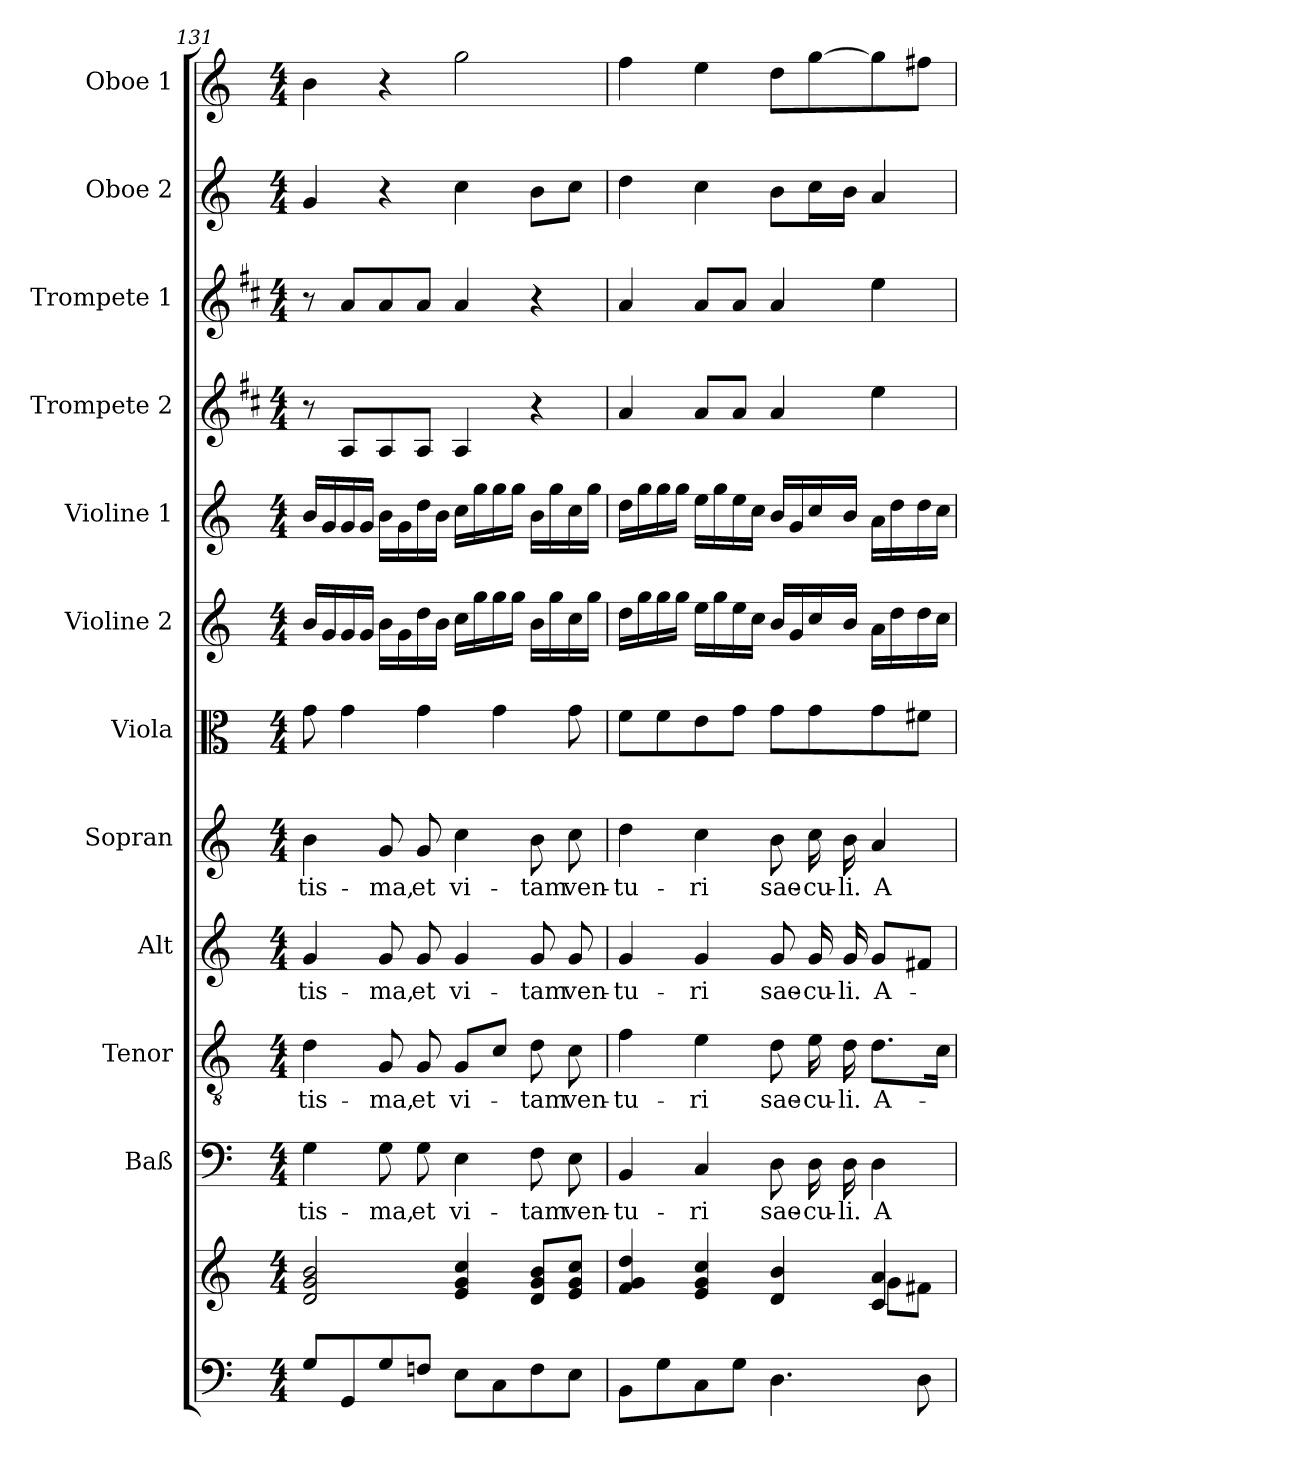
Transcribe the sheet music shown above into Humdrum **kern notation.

**kern	**kern	**kern	**text	**kern	**text	**kern	**text	**kern	**text	**kern	**kern	**kern	**kern	**kern	**kern	**kern
*part12	*part12	*part11	*part11	*part10	*part10	*part9	*part9	*part8	*part8	*part7	*part6	*part5	*part4	*part3	*part2	*part1
*staff13	*staff12	*staff11	*staff11	*staff10	*staff10	*staff9	*staff9	*staff8	*staff8	*staff7	*staff6	*staff5	*staff4	*staff3	*staff2	*staff1
*	*	*I"Baß	*	*I"Tenor	*	*I"Alt	*	*I"Sopran	*	*I"Viola	*I"Violine 2	*I"Violine 1	*I"Trompete 2	*I"Trompete 1	*I"Oboe 2	*I"Oboe 1
*	*	*I'Baß	*	*I'Ten	*	*I'Alt	*	*I'Sop	*	*I'Vla.	*I'Vln. 2	*I'Vln. 1	*I'Trp. 2	*I'Trp. 1	*I'Ob. 2	*I'Ob. 1
*clefF4	*clefG2	*clefF4	*	*clefGv2	*	*clefG2	*	*clefG2	*	*clefC3	*clefG2	*clefG2	*clefG2	*clefG2	*clefG2	*clefG2
*	*	*	*	*	*	*	*	*	*	*	*	*	*ITrd1c2	*ITrd1c2	*	*
*k[]	*k[]	*k[]	*	*k[]	*	*k[]	*	*k[]	*	*k[]	*k[]	*k[]	*k[]	*k[]	*k[]	*k[]
*C:	*C:	*C:	*	*C:	*	*C:	*	*C:	*	*C:	*C:	*C:	*C:	*C:	*C:	*C:
*M4/4	*M4/4	*M4/4	*	*M4/4	*	*M4/4	*	*M4/4	*	*M4/4	*M4/4	*M4/4	*M4/4	*M4/4	*M4/4	*M4/4
=131	=131	=131	=131	=131	=131	=131	=131	=131	=131	=131	=131	=131	=131	=131	=131	=131
!	!	!	!LO:LY:b	!	!LO:LY:b	!	!LO:LY:b	!	!LO:LY:b	!	!	!	!	!	!	!
8G/L	2d/ 2g/ 2b/	4G\	-tis-	4d\	-tis-	4g/	-tis-	4b\	-tis-	8g\	16b/LL	16b/LL	8r	8r	4g/	4b\
.	.	.	.	.	.	.	.	.	.	.	16g/	16g/	.	.	.	.
8GG/	.	.	.	.	.	.	.	.	.	4g\	16g/	16g/	8G/L	8g/L	.	.
.	.	.	.	.	.	.	.	.	.	.	16g/JJ	16g/JJ	.	.	.	.
!	!	!	!LO:LY:b	!	!LO:LY:b	!	!LO:LY:b	!	!LO:LY:b	!	!	!	!	!	!	!
8G/	.	8G\	-ma,	8G/	-ma,	8g/	-ma,	8g/	-ma,	.	16b\LL	16b\LL	8G/	8g/	4r	4r
.	.	.	.	.	.	.	.	.	.	.	16g\	16g\	.	.	.	.
!	!	!	!LO:LY:b	!	!LO:LY:b	!	!LO:LY:b	!	!LO:LY:b	!	!	!	!	!	!	!
8Fn/J	.	8G\	et	8G/	et	8g/	et	8g/	et	4g\	16dd\	16dd\	8G/J	8g/J	.	.
.	.	.	.	.	.	.	.	.	.	.	16b\JJ	16b\JJ	.	.	.	.
!	!	!	!LO:LY:b	!	!LO:LY:b	!	!LO:LY:b	!	!LO:LY:b	!	!	!	!	!	!	!
8E\L	4e/ 4g/ 4cc/	4E\	vi-	8G/L	vi-	4g/	vi-	4cc\	vi-	.	16cc\LL	16cc\LL	4G/	4g/	4cc\	2gg\
.	.	.	.	.	.	.	.	.	.	.	16gg\	16gg\	.	.	.	.
8C\	.	.	.	8c/J	.	.	.	.	.	4g\	16gg\	16gg\	.	.	.	.
.	.	.	.	.	.	.	.	.	.	.	16gg\JJ	16gg\JJ	.	.	.	.
!	!	!	!LO:LY:b	!	!LO:LY:b	!	!LO:LY:b	!	!LO:LY:b	!	!	!	!	!	!	!
8F\	8d/ 8g/ 8b/L	8F\	-tam	8d\	-tam	8g/	-tam	8b\	-tam	.	16b\LL	16b\LL	4r	4r	8b\L	.
.	.	.	.	.	.	.	.	.	.	.	16gg\	16gg\	.	.	.	.
!	!	!	!LO:LY:b	!	!LO:LY:b	!	!LO:LY:b	!	!LO:LY:b	!	!	!	!	!	!	!
8E\J	8e/ 8g/ 8cc/J	8E\	ven-	8c\	ven-	8g/	ven-	8cc\	ven-	8g\	16cc\	16cc\	.	.	8cc\J	.
.	.	.	.	.	.	.	.	.	.	.	16gg\JJ	16gg\JJ	.	.	.	.
=132	=132	=132	=132	=132	=132	=132	=132	=132	=132	=132	=132	=132	=132	=132	=132	=132
*	*^	*	*	*	*	*	*	*	*	*	*	*	*	*	*	*
!	!	!	!	!LO:LY:b	!	!LO:LY:b	!	!LO:LY:b	!	!LO:LY:b	!	!	!	!	!	!	!
8BB\L	4f/ 4g/ 4dd/	2.ryy	4BB/	-tu-	4f\	-tu-	4g/	-tu-	4dd\	-tu-	8f\L	16dd\LL	16dd\LL	4g/	4g/	4dd\	4ff\
.	.	.	.	.	.	.	.	.	.	.	.	16gg\	16gg\	.	.	.	.
8G\	.	.	.	.	.	.	.	.	.	.	8f\	16gg\	16gg\	.	.	.	.
.	.	.	.	.	.	.	.	.	.	.	.	16gg\JJ	16gg\JJ	.	.	.	.
!	!	!	!	!LO:LY:b	!	!LO:LY:b	!	!LO:LY:b	!	!LO:LY:b	!	!	!	!	!	!	!
8C\	4e/ 4g/ 4cc/	.	4C/	-ri	4e\	-ri	4g/	-ri	4cc\	-ri	8e\	16ee\LL	16ee\LL	8g/L	8g/L	4cc\	4ee\
.	.	.	.	.	.	.	.	.	.	.	.	16gg\	16gg\	.	.	.	.
8G\J	.	.	.	.	.	.	.	.	.	.	8g\J	16ee\	16ee\	8g/J	8g/J	.	.
.	.	.	.	.	.	.	.	.	.	.	.	16cc\JJ	16cc\JJ	.	.	.	.
!	!	!	!	!LO:LY:b	!	!LO:LY:b	!	!LO:LY:b	!	!LO:LY:b	!	!	!	!	!	!	!
4.D\	4d/ 4b/	.	8D\	sae-	8d\	sae-	8g/	sae-	8b\	sae-	8g\L	16b/LL	16b/LL	4g/	4g/	8b\L	8dd\L
.	.	.	.	.	.	.	.	.	.	.	.	16g/	16g/	.	.	.	.
!	!	!	!	!LO:LY:b	!	!LO:LY:b	!	!LO:LY:b	!	!LO:LY:b	!	!	!	!	!	!	!
.	.	.	16D\	-cu-	16e\	-cu-	16g/	-cu-	16cc\	-cu-	8g\	16cc/	16cc/	.	.	16cc\L	[8gg\
!	!	!	!	!LO:LY:b	!	!LO:LY:b	!	!LO:LY:b	!	!LO:LY:b	!	!	!	!	!	!	!
.	.	.	16D\	-li.	16d\	-li.	16g/	-li.	16b\	-li.	.	16b/JJ	16b/JJ	.	.	16b\JJ	.
!	!	!	!	!LO:LY:b	!	!LO:LY:b	!	!LO:LY:b	!	!LO:LY:b	!	!	!	!	!	!	!
.	4c/ 4a/	8g\L	4D\	A-	8.d\L	A-	8g/L	A-	4a/	A-	8g\	16a\LL	16a\LL	4dd\	4dd\	4a/	8gg\]
.	.	.	.	.	.	.	.	.	.	.	.	16dd\	16dd\	.	.	.	.
8D\	.	8f#X\J	.	.	.	.	8f#X/J	.	.	.	8f#X\J	16dd\	16dd\	.	.	.	8ff#X\J
.	.	.	.	.	16c\Jk	.	.	.	.	.	.	16cc\JJ	16cc\JJ	.	.	.	.
*	*v	*v	*	*	*	*	*	*	*	*	*	*	*	*	*	*	*
=	=	=	=	=	=	=	=	=	=	=	=	=	=	=	=	=
*-	*-	*-	*-	*-	*-	*-	*-	*-	*-	*-	*-	*-	*-	*-	*-	*-
